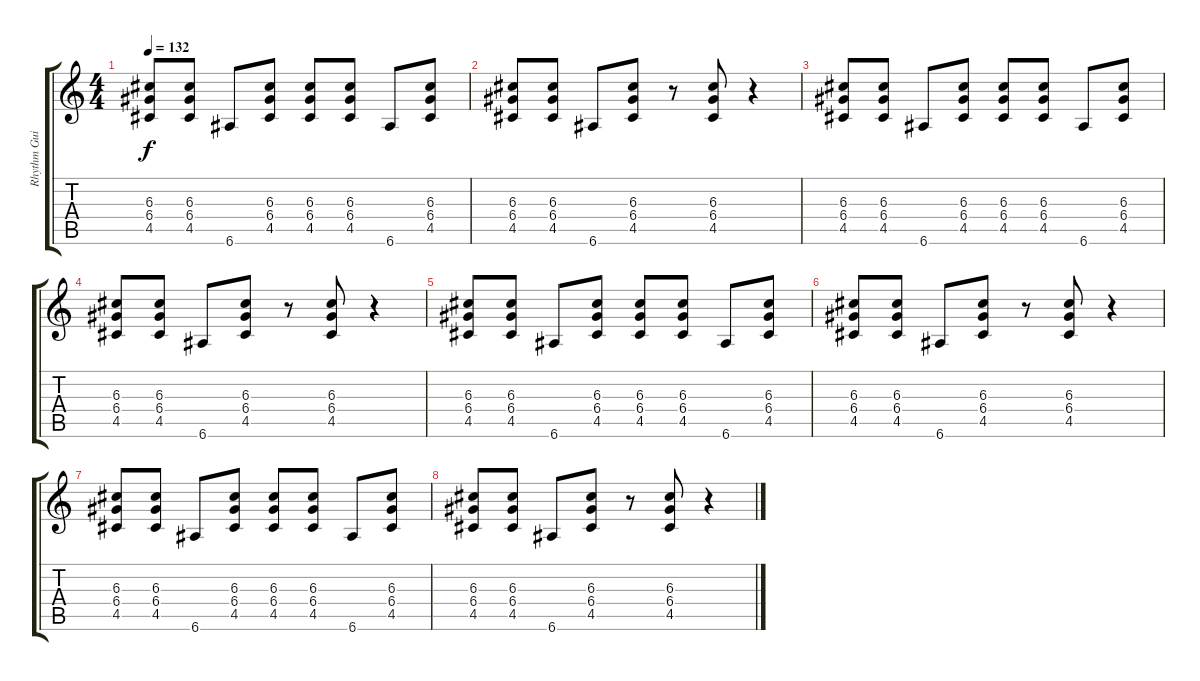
\track ("Rhythm Guitar" "Rhythm Gui") {instrument overdrivenguitar}
\staff {score tabs}
\tuning (E4 B3 G3 D3 A2 E2) {hide}
\ts (4 4)
\tempo 132
\clef g2
\ks c
(6.3 6.4 4.5).8{dy f} (6.3 6.4 4.5).8 6.6.8 (6.3 6.4 4.5).8 (6.3 6.4 4.5).8 (6.3 6.4 4.5).8 6.6.8 (6.3 6.4 4.5).8 |
(6.3 6.4 4.5).8 (6.3 6.4 4.5).8 6.6.8 (6.3 6.4 4.5).8 r.8 (6.3 6.4 4.5).8 r.4 |
(6.3 6.4 4.5).8 (6.3 6.4 4.5).8 6.6.8 (6.3 6.4 4.5).8 (6.3 6.4 4.5).8 (6.3 6.4 4.5).8 6.6.8 (6.3 6.4 4.5).8 |
(6.3 6.4 4.5).8 (6.3 6.4 4.5).8 6.6.8 (6.3 6.4 4.5).8 r.8 (6.3 6.4 4.5).8 r.4 |
(6.3 6.4 4.5).8 (6.3 6.4 4.5).8 6.6.8 (6.3 6.4 4.5).8 (6.3 6.4 4.5).8 (6.3 6.4 4.5).8 6.6.8 (6.3 6.4 4.5).8 |
(6.3 6.4 4.5).8 (6.3 6.4 4.5).8 6.6.8 (6.3 6.4 4.5).8 r.8 (6.3 6.4 4.5).8 r.4 |
(6.3 6.4 4.5).8 (6.3 6.4 4.5).8 6.6.8 (6.3 6.4 4.5).8 (6.3 6.4 4.5).8 (6.3 6.4 4.5).8 6.6.8 (6.3 6.4 4.5).8 |
(6.3 6.4 4.5).8 (6.3 6.4 4.5).8 6.6.8 (6.3 6.4 4.5).8 r.8 (6.3 6.4 4.5).8 r.4
